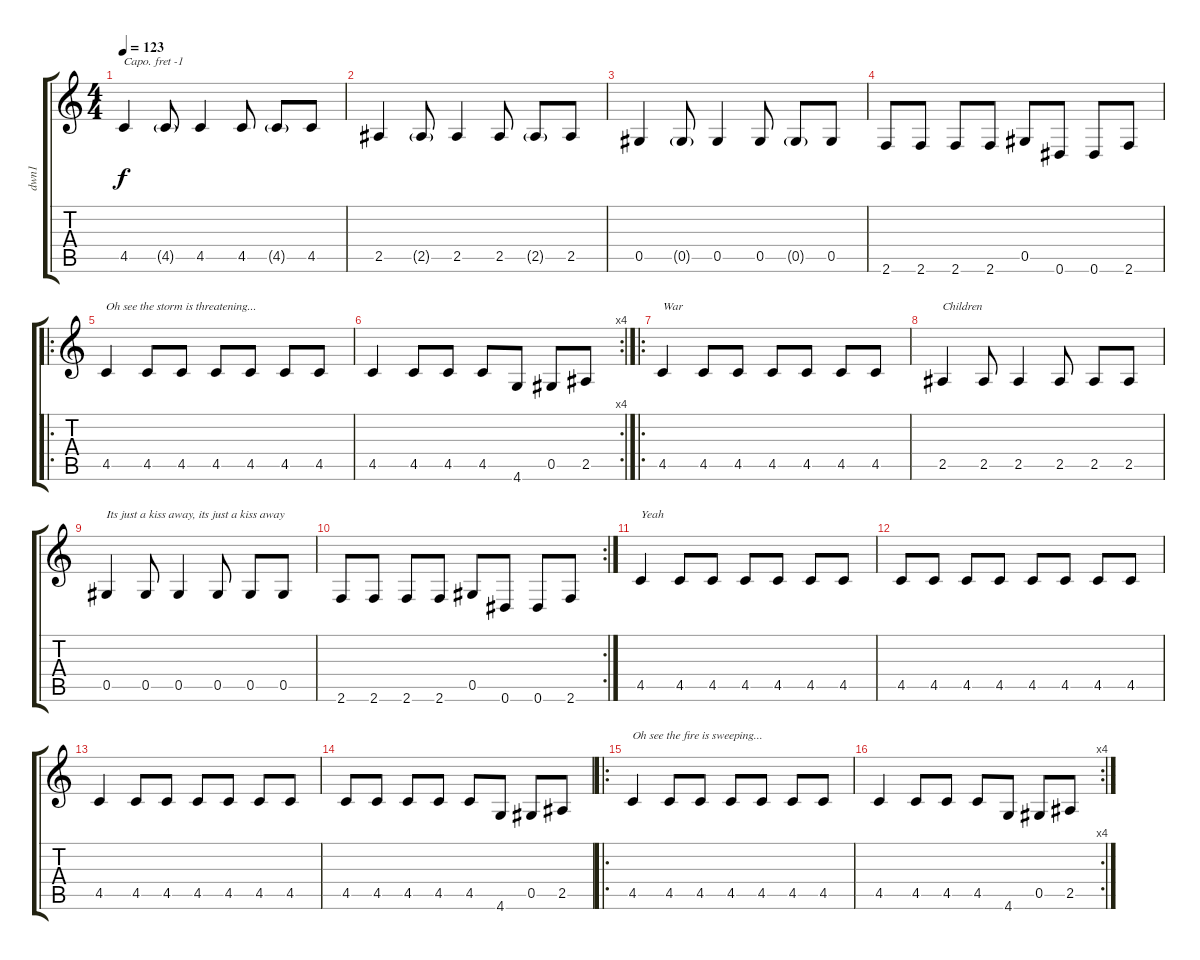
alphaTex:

\track ("dwn1" "dwn1") {instrument electricbassfinger}
\staff {score tabs}
\capo -1
\tuning (E4 B3 G3 D3 A2 E2) {hide}
\ts (4 4)
\tempo 123
\clef g2
\ks c
4.5.4{dy f} 4.5{g}.8 4.5.4 4.5.8 4.5{g}.8 4.5.8 |
2.5.4 2.5{g}.8 2.5.4 2.5.8 2.5{g}.8 2.5.8 |
0.5.4 0.5{g}.8 0.5.4 0.5.8 0.5{g}.8 0.5.8 |
2.6.8 2.6.8 2.6.8 2.6.8 0.5.8 0.6.8 0.6.8 2.6.8 |
\ro
4.5.4{txt "Oh see the storm is threatening..."} 4.5.8 4.5.8 4.5.8 4.5.8 4.5.8 4.5.8 |
\rc 4
4.5.4 4.5.8 4.5.8 4.5.8 4.6.8 0.5.8 2.5.8 |
\ro
4.5.4{txt "War"} 4.5.8 4.5.8 4.5.8 4.5.8 4.5.8 4.5.8 |
2.5.4{txt "Children"} 2.5.8 2.5.4 2.5.8 2.5.8 2.5.8 |
0.5.4{txt "Its just a kiss away, its just a kiss away"} 0.5.8 0.5.4 0.5.8 0.5.8 0.5.8 |
\rc 2
2.6.8 2.6.8 2.6.8 2.6.8 0.5.8 0.6.8 0.6.8 2.6.8 |
4.5.4{txt "Yeah"} 4.5.8 4.5.8 4.5.8 4.5.8 4.5.8 4.5.8 |
4.5.8 4.5.8 4.5.8 4.5.8 4.5.8 4.5.8 4.5.8 4.5.8 |
4.5.4 4.5.8 4.5.8 4.5.8 4.5.8 4.5.8 4.5.8 |
4.5.8 4.5.8 4.5.8 4.5.8 4.5.8 4.6.8 0.5.8 2.5.8 |
\ro
4.5.4{txt "Oh see the fire is sweeping..."} 4.5.8 4.5.8 4.5.8 4.5.8 4.5.8 4.5.8 |
\rc 4
4.5.4 4.5.8 4.5.8 4.5.8 4.6.8 0.5.8 2.5.8
